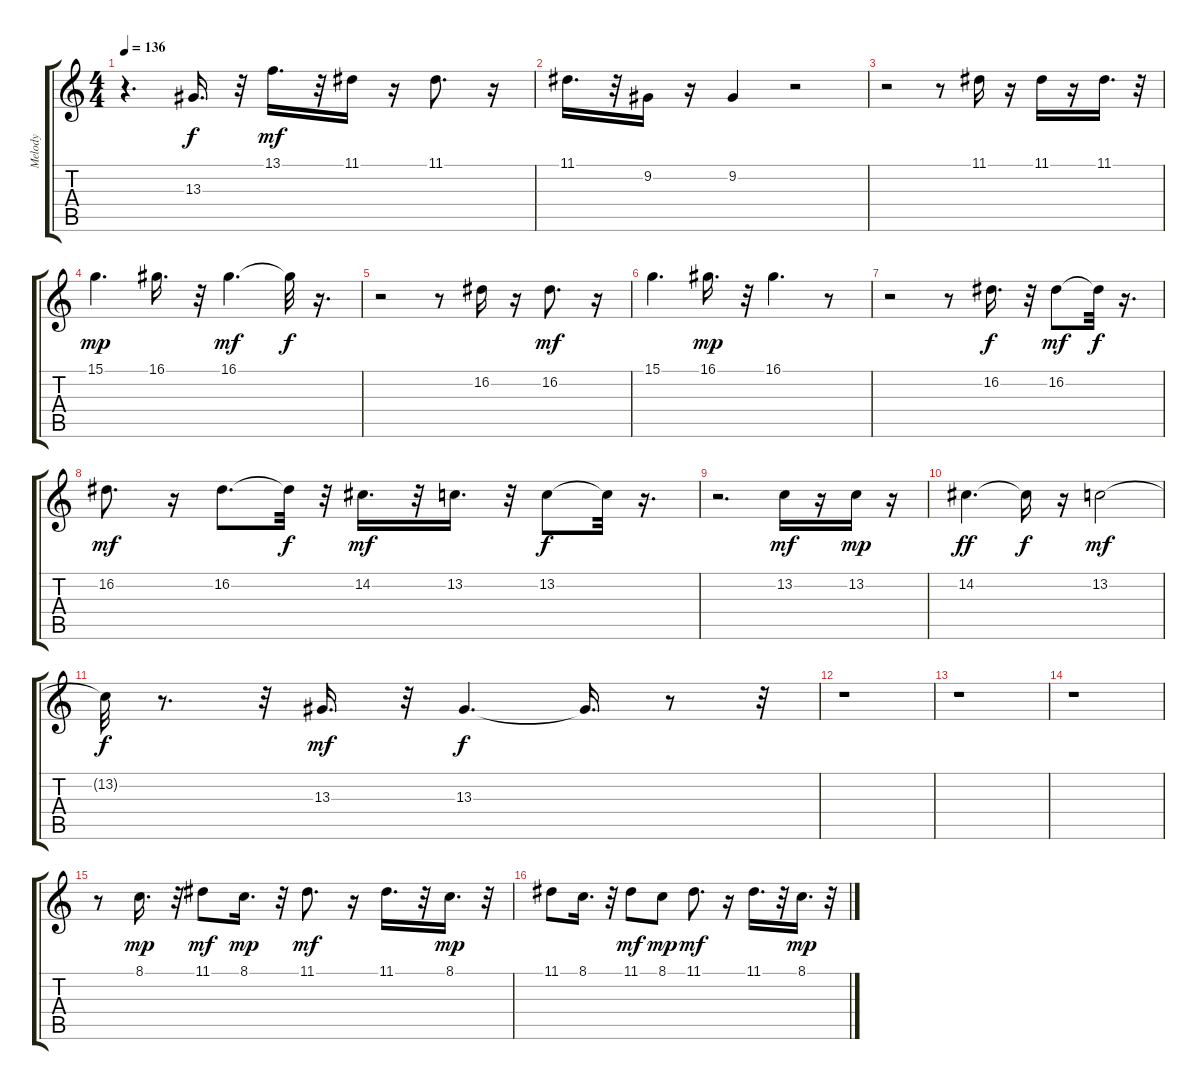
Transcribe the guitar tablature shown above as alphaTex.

\track ("Melody" "Melody") {instrument clarinet}
\staff {score tabs}
\tuning (E4 B3 G3 D3 A2 E2) {hide}
\ts (4 4)
\tempo 136
\clef g2
\ks c
r.4{d dy f} 13.3.16{d} r.32 13.1.16{d dy mf} r.32 11.1.16 r.16 11.1.8{d} r.16 |
11.1.16{d} r.32 9.2.16 r.16 9.2.4 r.2 |
r.2 r.8 11.1.16 r.16 11.1.16 r.16 11.1.16{d} r.32 |
15.1.4{d dy mp} 16.1.16{d} r.32 16.1.4{d dy mf} 16.1{t}.32{dy f} r.16{d} |
r.2 r.8 16.2.16 r.16 16.2.8{d dy mf} r.16 |
15.1.4{d} 16.1.16{d dy mp} r.32 16.1.4{d} r.8 |
r.2 r.8 16.2.16{d dy f} r.32 16.2.8{dy mf} 16.2{t}.32{dy f} r.16{d} |
16.2.8{d dy mf} r.16 16.2.8{d} 16.2{t}.32{dy f} r.32 14.2.16{d dy mf} r.32 13.2.16{d} r.32 13.2.8{dy f} 13.2{t}.32 r.16{d} |
r.2{d} 13.2.16{dy mf} r.16 13.2.16{dy mp} r.16 |
14.2.4{d dy ff} 14.2{t}.16{dy f} r.16 13.2.2{dy mf} |
13.2{t}.32{dy f} r.8{d} r.32 13.3.16{d dy mf} r.32 13.3.4{d dy f} 13.3{t}.16{d} r.8 r.32 |
r.1 |
r.1 |
r.1 |
r.8 8.1.16{d dy mp} r.32 11.1.8{dy mf} 8.1.16{d dy mp} r.32 11.1.8{d dy mf} r.16 11.1.16{d} r.32 8.1.16{d dy mp} r.32 |
11.1.8 8.1.16{d} r.32 11.1.8{dy mf} 8.1.8{dy mp} 11.1.8{d dy mf} r.16 11.1.16{d} r.32 8.1.16{d dy mp} r.32
